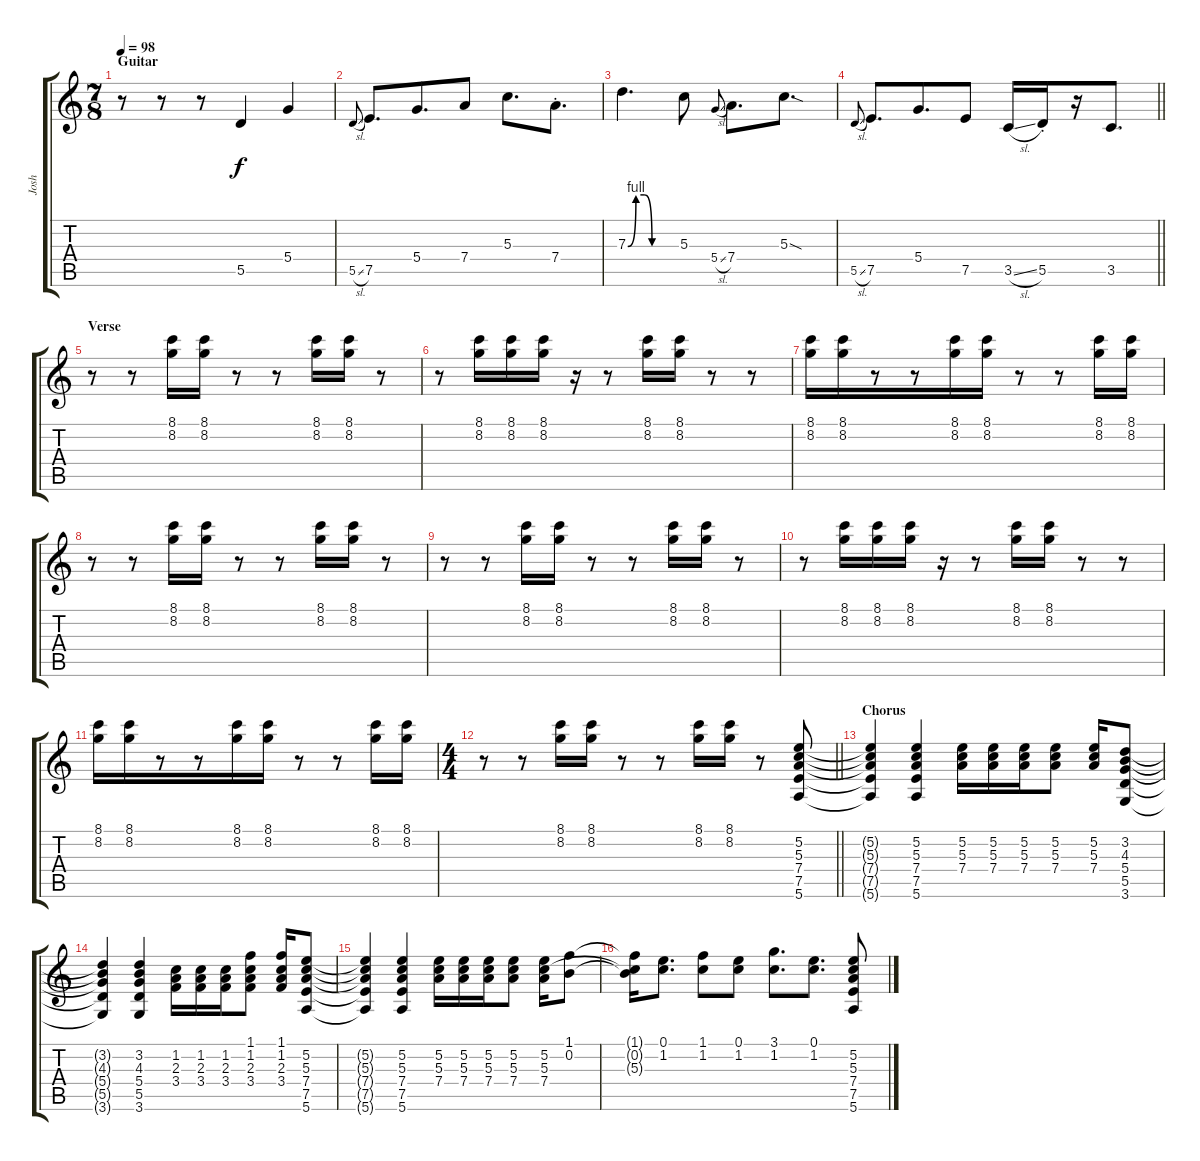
\track ("Josh" "Josh") {instrument distortionguitar}
\staff {score tabs}
\tuning (E4 B3 G3 D3 A2 E2) {hide}
\ts (7 8)
\section ("" "Guitar")
\tempo 98
\clef g2
\ks c
r.8{dy f instrument distortionguitar} r.8 r.8 5.5.4 5.4.4 |
5.5{sl}.8{gr onbeat} 7.5.8{d} 5.4.8{d} 7.4.8 5.3.8{d} 7.4{st}.8{d} |
7.3{be (custom 0 0 10 4 20 4 30 0 60 0)}.4{d} 5.3.8 5.4{sl}.8{gr onbeat} 7.4.8{d} 5.3{sod}.8{d} |
\barLineRight lightlight
5.5{sl}.8{gr onbeat} 7.5.8{d} 5.4.8{d} 7.5.8 3.5{sl}.16 5.5{st}.16 r.16 3.5.8{d} |
\section ("" "Verse")
r.8 r.8 (8.1 8.2).16 (8.1 8.2).16 r.8 r.8 (8.1 8.2).16 (8.1 8.2).16 r.8 |
r.8 (8.1 8.2).16 (8.1 8.2).16 (8.1 8.2).16 r.16 r.8 (8.1 8.2).16 (8.1 8.2).16 r.8 r.8 |
(8.1 8.2).16 (8.1 8.2).16 r.8 r.8 (8.1 8.2).16 (8.1 8.2).16 r.8 r.8 (8.1 8.2).16 (8.1 8.2).16 |
r.8 r.8 (8.1 8.2).16 (8.1 8.2).16 r.8 r.8 (8.1 8.2).16 (8.1 8.2).16 r.8 |
r.8 r.8 (8.1 8.2).16 (8.1 8.2).16 r.8 r.8 (8.1 8.2).16 (8.1 8.2).16 r.8 |
r.8 (8.1 8.2).16 (8.1 8.2).16 (8.1 8.2).16 r.16 r.8 (8.1 8.2).16 (8.1 8.2).16 r.8 r.8 |
(8.1 8.2).16 (8.1 8.2).16 r.8 r.8 (8.1 8.2).16 (8.1 8.2).16 r.8 r.8 (8.1 8.2).16 (8.1 8.2).16 |
\ts (4 4)
\barLineRight lightlight
r.8 r.8 (8.1 8.2).16 (8.1 8.2).16 r.8 r.8 (8.1 8.2).16 (8.1 8.2).16 r.8 (5.2 5.3 7.4 7.5 5.6).8 |
\section ("" "Chorus")
(5.2{t} 5.3{t} 7.4{t} 7.5{t} 5.6{t}).4{instrument electricguitarclean} (5.2 5.3 7.4 7.5 5.6).4 (5.2 5.3 7.4).16 (5.2 5.3 7.4).16 (5.2 5.3 7.4).16 (5.2 5.3 7.4).8 (5.2 5.3 7.4).16 (3.2 4.3 5.4 5.5 3.6).8 |
(3.2{t} 4.3{t} 5.4{t} 5.5{t} 3.6{t}).4 (3.2 4.3 5.4 5.5 3.6).4 (1.2 2.3 3.4).16 (1.2 2.3 3.4).16 (1.2 2.3 3.4).16 (1.1 1.2 2.3 3.4).8 (1.1 1.2 2.3 3.4).16 (5.2 5.3 7.4 7.5 5.6).8 |
(5.2{t} 5.3{t} 7.4{t} 7.5{t} 5.6{t}).4 (5.2 5.3 7.4 7.5 5.6).4 (5.2 5.3 7.4).16 (5.2 5.3 7.4).16 (5.2 5.3 7.4).16 (5.2 5.3 7.4).8 (5.2 5.3 7.4).16 (1.1 0.2).8 |
(1.1{t} 0.2{t} 5.3{t}).16 (0.1 1.2).8{d} (1.1 1.2).8 (0.1 1.2).8 (3.1 1.2).8{d} (0.1 1.2).8{d} (5.2 5.3 7.4 7.5 5.6).8
